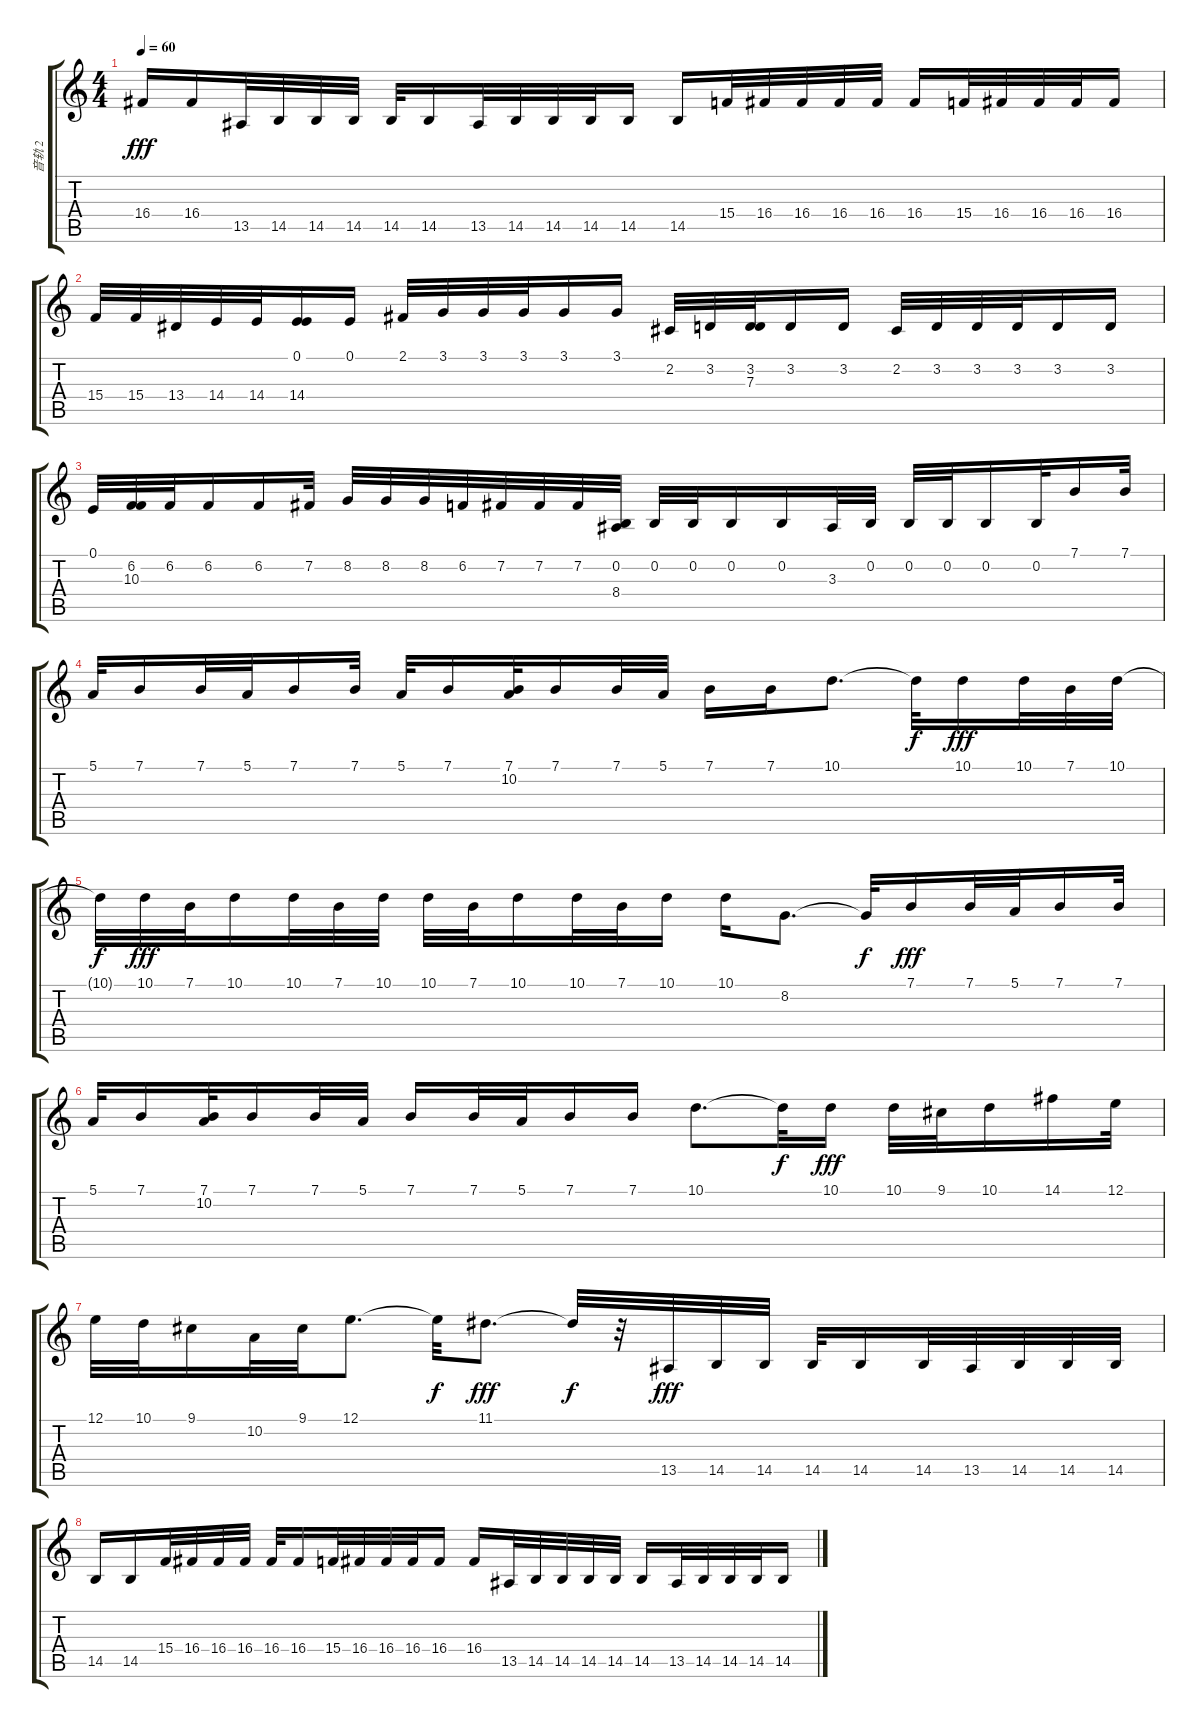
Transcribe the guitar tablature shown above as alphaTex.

\track ("音轨 2" "音轨 2") {instrument lead1square}
\staff {score tabs}
\tuning (E4 B3 G3 D3 A2 E2) {hide}
\ts (4 4)
\tempo 60
\clef g2
\ks c
16.4.16{dy fff} 16.4.16 13.5.32 14.5.32 14.5.32 14.5.32 14.5.32 14.5.16 13.5.32 14.5.32 14.5.32 14.5.32 14.5.16 14.5.16 15.4.32 16.4.32 16.4.32 16.4.32 16.4.32 16.4.16 15.4.32 16.4.32 16.4.32 16.4.32 16.4.16 |
15.4.32 15.4.32 13.4.32 14.4.32 14.4.32 (0.1 14.4).16 0.1.16 2.1.32 3.1.32 3.1.32 3.1.32 3.1.16 3.1.16 2.2.32 3.2.32 (3.2 7.3).32 3.2.16 3.2.16 2.2.32 3.2.32 3.2.32 3.2.32 3.2.16 3.2.16 |
0.1.32 (6.2 10.3).32 6.2.32 6.2.16 6.2.16 7.2.32 8.2.32 8.2.32 8.2.32 6.2.32 7.2.32 7.2.32 7.2.32 (0.2 8.4).32 0.2.32 0.2.32 0.2.16 0.2.16 3.3.32 0.2.32 0.2.32 0.2.32 0.2.16 0.2.32 7.1.16 7.1.32 |
5.1.32 7.1.16 7.1.32 5.1.32 7.1.16 7.1.32 5.1.32 7.1.16 (7.1 10.2).32 7.1.16 7.1.32 5.1.32 7.1.16 7.1.16 10.1.8{d} 10.1{t}.32{dy f} 10.1.16{dy fff} 10.1.32 7.1.32 10.1.32 |
10.1{t}.32{dy f} 10.1.32{dy fff} 7.1.32 10.1.16 10.1.32 7.1.32 10.1.32 10.1.32 7.1.32 10.1.16 10.1.32 7.1.32 10.1.16 10.1.16 8.2.8{d} 8.2{t}.32{dy f} 7.1.16{dy fff} 7.1.32 5.1.32 7.1.16 7.1.32 |
5.1.32 7.1.16 (7.1 10.2).32 7.1.16 7.1.32 5.1.32 7.1.16 7.1.32 5.1.32 7.1.16 7.1.16 10.1.8{d} 10.1{t}.32{dy f} 10.1.16{dy fff} 10.1.32 9.1.32 10.1.16 14.1.16 12.1.32 |
12.1.32 10.1.32 9.1.16 10.2.32 9.1.32 12.1.8{d} 12.1{t}.32{dy f} 11.1.8{d dy fff} 11.1{t}.32{dy f} r.32 13.5.32{dy fff} 14.5.32 14.5.32 14.5.32 14.5.16 14.5.32 13.5.32 14.5.32 14.5.32 14.5.32 |
14.5.16 14.5.16 15.4.32 16.4.32 16.4.32 16.4.32 16.4.32 16.4.16 15.4.32 16.4.32 16.4.32 16.4.32 16.4.16 16.4.16 13.5.32 14.5.32 14.5.32 14.5.32 14.5.32 14.5.16 13.5.32 14.5.32 14.5.32 14.5.32 14.5.16
